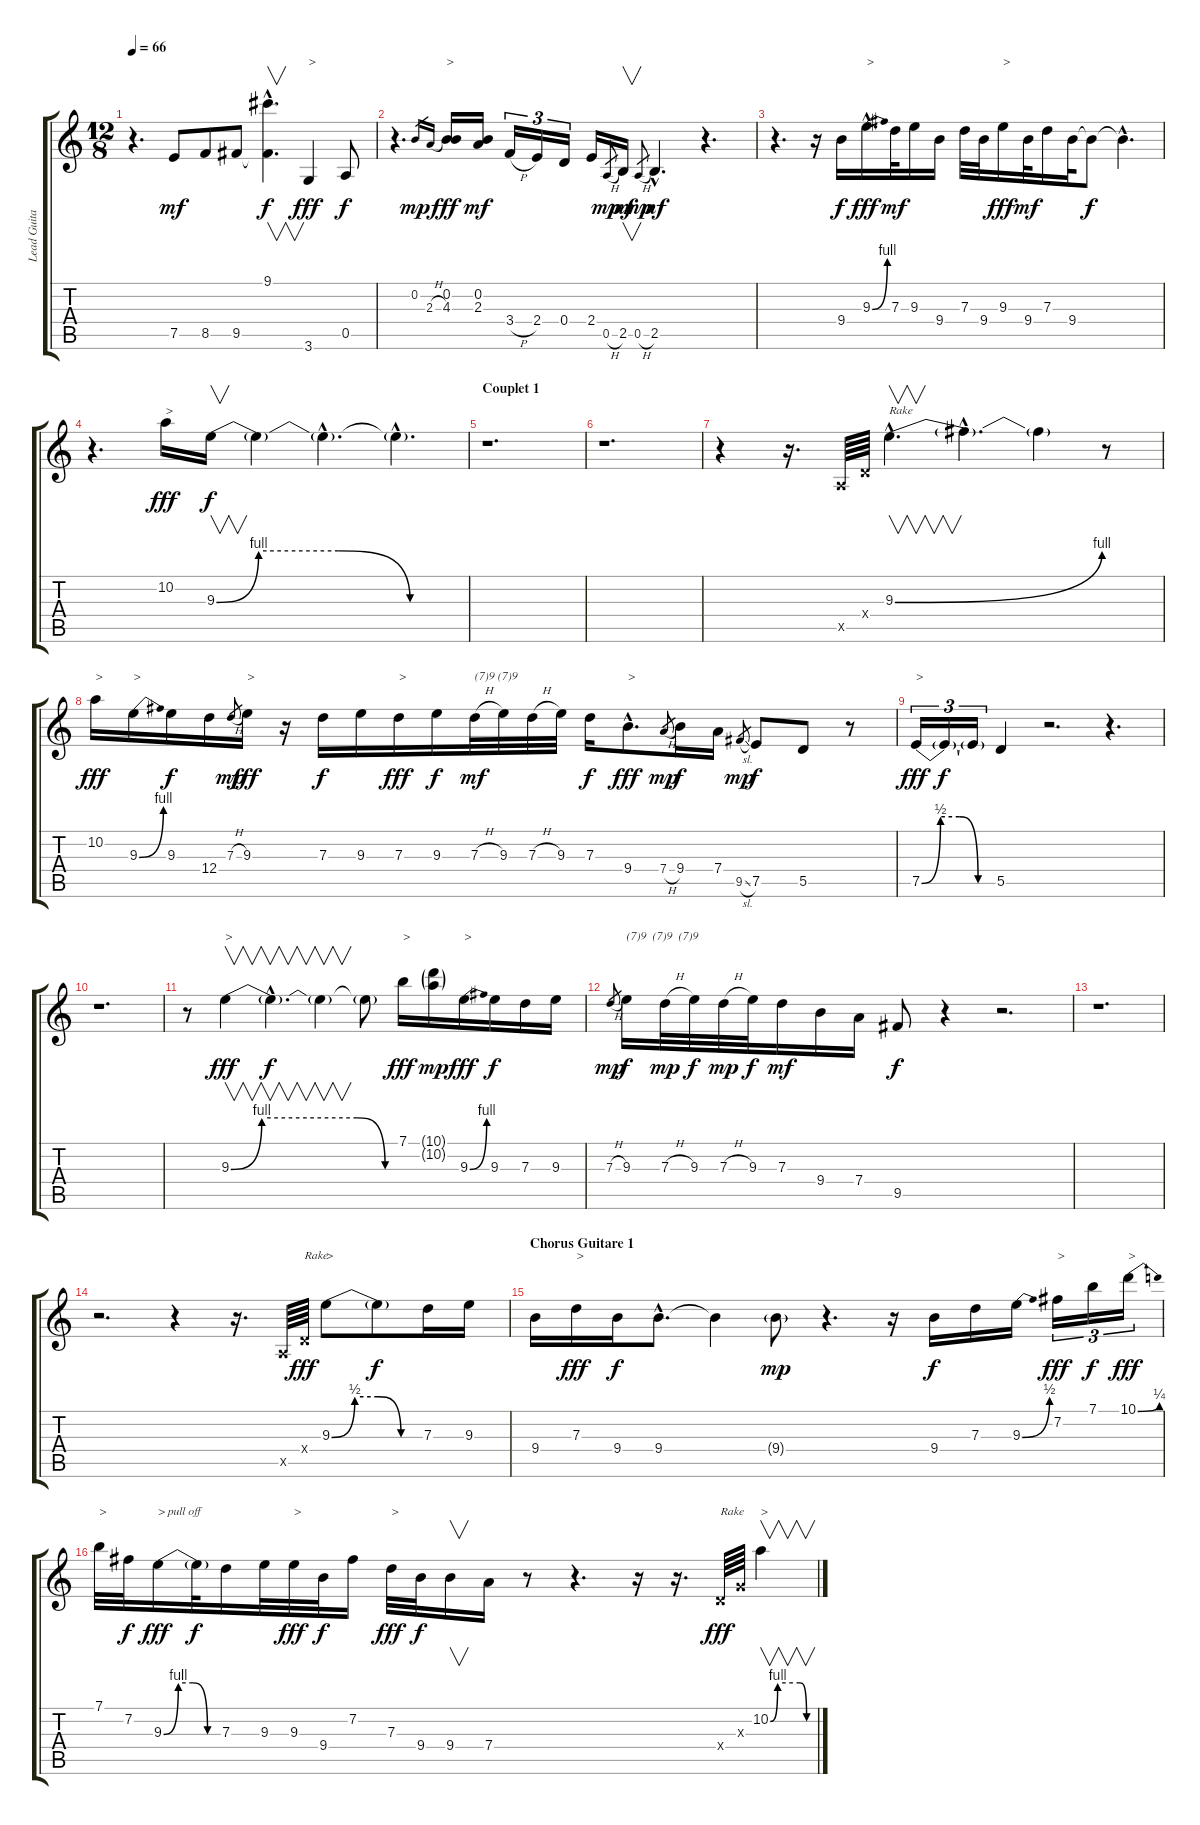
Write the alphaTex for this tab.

\track ("Lead Guitar" "Lead Guita") {instrument electricguitarjazz}
\staff {score tabs}
\tuning (E4 B3 G3 D3 A2 E2) {hide}
\ts (12 8)
\tempo 66
\clef g2
\ks c
r.4{d dy mf instrument electricguitarjazz} 7.5.8 8.5.8 9.5.8 (9.1{hac} 9.5{hac t}).4{v d dy f} 3.6.4{txt ">" dy fff} 0.5.8{dy f} |
r.4{d} 0.2.16{gr dy mp} 2.3{h}.16{gr} (0.2 4.3).16{txt ">" dy fff} (0.2 2.3).16{dy mf} 3.4{h}.16{tu (3 2)} 2.4.16{tu (3 2)} 0.4.16{tu (3 2)} 2.4.16 0.5{h}.8{gr dy mp} 2.5.16{v dy mf} 0.5{h}.8{gr dy mp} 2.5{hac}.4{d dy mf} r.4{d} |
r.4{d} r.16 9.4.16{dy f} 9.3{be (bend 0 0 60 4) hac}.16{d txt ">" dy fff} 7.3.32{dy mf} 9.3.16 9.4.16 7.3.32 9.4.32 9.3.16{txt ">" dy fff} 9.4.32{dy mf} 7.3.16 9.4.32 9.4{t}.8{dy f} 9.4{hac t}.4{d} |
r.4{d} 10.2.16{txt ">" dy fff} 9.3{be (custom 0 0 10 4 29 4 46 0 60 0)}.16{v dy f} 9.3{t}.4 9.3{hac t}.4{d} 9.3{hac t}.4{d} |
\section ("" "Couplet 1")
r.1{d} |
r.1{d} |
r.4 r.16{d} 0.5{x}.64 0.4{x}.64 9.3{be (bend 0 0 60 4) hac}.4{v d txt "Rake"} 9.3{hac t}.4{d} 9.3{t}.4 r.8 |
10.2.16{txt ">" dy fff} 9.3{be (bend 0 0 60 4)}.16{txt ">"} 9.3.16{dy f} 12.4.16 7.3{h}.8{gr dy mp} 9.3.16{txt ">" dy fff} r.16 7.3.16{dy f} 9.3.16 7.3.16{txt ">" dy fff} 9.3.16{dy f} 7.3{h}.32{txt "(7)9 (7)9" dy mf} 9.3.32 7.3{h}.32 9.3.32 7.3.16{dy f} 9.4{hac}.8{d txt ">" dy fff} 7.4{h}.8{gr dy mp} 9.4.16{dy f} 7.4.16 9.5{sl}.8{gr dy mp} 7.5.8{dy f} 5.5.8 r.8 |
7.5{be (custom 0 0 15 2 30 2 45 0 60 0)}.16{tu (3 2) txt ">" dy fff} 7.5{t}.16{tu (3 2) dy f} 7.5{t}.16{tu (3 2)} 5.5.4 r.2{d} r.4{d} |
r.1{d} |
r.8 9.3{be (custom 0 0 11 4 45 4 55 0 60 0)}.4{v txt ">" dy fff} 9.3{hac t}.4{v d dy f} 9.3{t}.4{v} 9.3{t}.8 7.1.16{txt ">" dy fff} (10.1{g} 10.2{g}).16{dy mp} 9.3{be (bend 0 0 60 4)}.16{txt ">" dy fff} 9.3.16{dy f} 7.3.16 9.3.16 |
7.3{h}.8{gr dy mp} 9.3.16{txt "(7)9  (7)9  (7)9  " dy f} 7.3{h}.32{dy mp} 9.3.32{dy f} 7.3{h}.32{dy mp} 9.3.32{dy f} 7.3.16{dy mf} 9.4.16 7.4.16 9.5.8{dy f} r.4 r.2{d} |
r.1{d} |
r.2{d} r.4 r.16{d} 0.5{x}.64 0.4{x}.64{txt "Rake" dy fff} 9.3{be (custom 0 0 15 2 30 2 45 0 60 0)}.8{txt ">"} 9.3{t}.8{dy f} 7.3.16 9.3.16 |
\section ("" "Chorus Guitare 1")
9.4.16 7.3.16{txt ">" dy fff} 9.4.16{dy f} 9.4{hac}.8{d} 9.4{t}.4 9.4{g}.8{dy mp} r.4{d} r.16 9.4.16{dy f} 7.3.16 9.3{be (bend 0 0 60 2)}.16 7.2.16{tu (3 2) txt ">" dy fff} 7.1.16{tu (3 2) dy f} 10.1{be (bend 0 0 60 1)}.16{tu (3 2) txt ">" dy fff} |
7.1.32{txt ">"} 7.2.32{dy f} 9.3{be (custom 0 0 15 4 30 4 45 0 60 0)}.16{txt "> pull off" dy fff} 9.3{t}.32{dy f} 7.3.16 9.3.32 9.3.32{txt ">" dy fff} 9.4.32{dy f} 7.2.16 7.3.32{txt ">" dy fff} 9.4.32{dy f} 9.4.16{v} 7.4.16 r.8 r.4{d} r.16 r.16{d} 0.4{x}.64{txt "Rake" dy fff} 0.3{x}.64 10.2{be (custom 0 0 10 4 41 4 50 0 60 0)}.4{v txt ">"}
